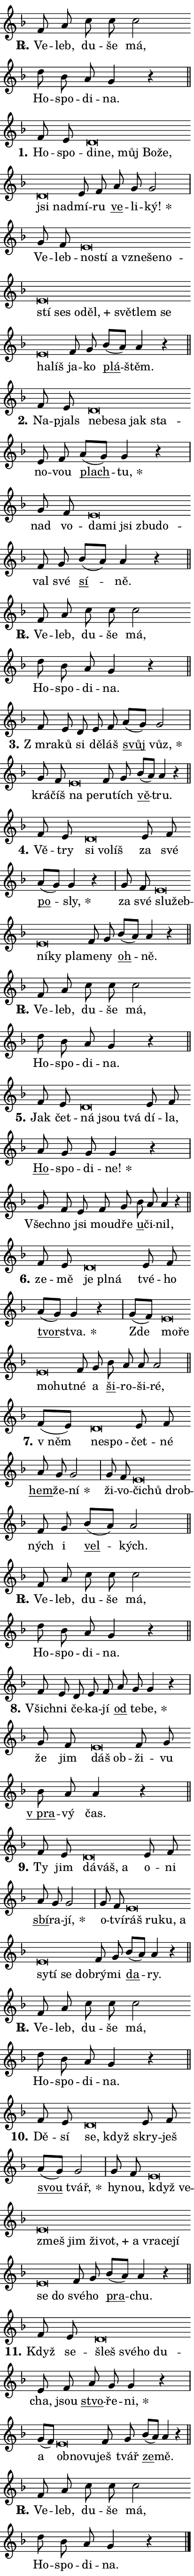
\version "2.24.0"
\header { tagline = "" }
\paper {
  indent = 0\cm
  top-margin = 0\cm
  right-margin = 0.13\cm % to fit lyric hyphens
  bottom-margin = 0\cm
  left-margin = 0\cm
  paper-width = 7\cm
  page-breaking = #ly:one-page-breaking
  system-system-spacing.basic-distance = #11
  score-system-spacing.basic-distance = #11
  ragged-last = ##f
}


%% Author: Thomas Morley
%% https://lists.gnu.org/archive/html/lilypond-user/2020-05/msg00002.html
#(define (line-position grob)
"Returns position of @var[grob} in current system:
   @code{'start}, if at first time-step
   @code{'end}, if at last time-step
   @code{'middle} otherwise
"
  (let* ((col (ly:item-get-column grob))
         (ln (ly:grob-object col 'left-neighbor))
         (rn (ly:grob-object col 'right-neighbor))
         (col-to-check-left (if (ly:grob? ln) ln col))
         (col-to-check-right (if (ly:grob? rn) rn col))
         (break-dir-left
           (and
             (ly:grob-property col-to-check-left 'non-musical #f)
             (ly:item-break-dir col-to-check-left)))
         (break-dir-right
           (and
             (ly:grob-property col-to-check-right 'non-musical #f)
             (ly:item-break-dir col-to-check-right))))
        (cond ((eqv? 1 break-dir-left) 'start)
              ((eqv? -1 break-dir-right) 'end)
              (else 'middle))))

#(define (tranparent-at-line-position vctor)
  (lambda (grob)
  "Relying on @code{line-position} select the relevant enry from @var{vctor}.
Used to determine transparency,"
    (case (line-position grob)
      ((end) (not (vector-ref vctor 0)))
      ((middle) (not (vector-ref vctor 1)))
      ((start) (not (vector-ref vctor 2))))))

noteHeadBreakVisibility =
#(define-music-function (break-visibility)(vector?)
"Makes @code{NoteHead}s transparent relying on @var{break-visibility}"
#{
  \override NoteHead.transparent =
    #(tranparent-at-line-position break-visibility)
#})

#(define delete-ledgers-for-transparent-note-heads
  (lambda (grob)
    "Reads whether a @code{NoteHead} is transparent.
If so this @code{NoteHead} is removed from @code{'note-heads} from
@var{grob}, which is supposed to be @code{LedgerLineSpanner}.
As a result ledgers are not printed for this @code{NoteHead}"
    (let* ((nhds-array (ly:grob-object grob 'note-heads))
           (nhds-list
             (if (ly:grob-array? nhds-array)
                 (ly:grob-array->list nhds-array)
                 '()))
           ;; Relies on the transparent-property being done before
           ;; Staff.LedgerLineSpanner.after-line-breaking is executed.
           ;; This is fragile ...
           (to-keep
             (remove
               (lambda (nhd)
                 (ly:grob-property nhd 'transparent #f))
               nhds-list)))
      ;; TODO find a better method to iterate over grob-arrays, similiar
      ;; to filter/remove etc for lists
      ;; For now rebuilt from scratch
      (set! (ly:grob-object grob 'note-heads)  '())
      (for-each
        (lambda (nhd)
          (ly:pointer-group-interface::add-grob grob 'note-heads nhd))
        to-keep))))

squashNotes = {
  \override NoteHead.X-extent = #'(-0.2 . 0.2)
  \override NoteHead.Y-extent = #'(-0.75 . 0)
  \override NoteHead.stencil =
    #(lambda (grob)
       (let ((pos (ly:grob-property grob 'staff-position)))
         (begin
           (if (< pos -7) (display "ERROR: Lower brevis then expected\n") (display ""))
           (if (<= pos -6) ly:text-interface::print ly:note-head::print))))
}
unSquashNotes = {
  \revert NoteHead.X-extent
  \revert NoteHead.Y-extent
  \revert NoteHead.stencil
}

hideNotes = \noteHeadBreakVisibility #begin-of-line-visible
unHideNotes = \noteHeadBreakVisibility #all-visible

% work-around for resetting accidentals
% https://lilypond.org/doc/v2.23/Documentation/notation/displaying-rhythms#unmetered-music
cadenzaMeasure = {
  \cadenzaOff
  \partial 1024 s1024
  \cadenzaOn
}

#(define-markup-command (accent layout props text) (markup?)
  "Underline accented syllable"
  (interpret-markup layout props
    #{\markup \override #'(offset . 4.3) \underline { #text }#}))

responsum = \markup \concat {
  "R" \hspace #-1.05 \path #0.1 #'((moveto 0 0.07) (lineto 0.9 0.8)) \hspace #0.05 "."
}

spaceSize = #0.6828661417322834 % exact space size for TeX Gyre Schola

\layout {
  \context {
    \Staff
    \remove "Time_signature_engraver"
    \override LedgerLineSpanner.after-line-breaking = #delete-ledgers-for-transparent-note-heads
  }
  \context {
    \Lyrics {
      \override LyricSpace.minimum-distance = \spaceSize
      \override LyricText.font-name = #"TeX Gyre Schola"
      \override LyricText.font-size = 1
      \override StanzaNumber.font-name = #"TeX Gyre Schola Bold"
      \override StanzaNumber.font-size = 1
    }
  }
  \context {
    \Score 
    \override NoteHead.text =
      #(lambda (grob) 
        (let ((pos (ly:grob-property grob 'staff-position)))
          #{\markup {
            \combine
              \halign #-0.55 \raise #(if (= pos -6) 0 0.5) \override #'(thickness . 2) \draw-line #'(3.2 . 0)
              \musicglyph "noteheads.sM1"
          }#}))
  }
}

% magnetic-lyrics.ily
%
%   written by
%     Jean Abou Samra <jean@abou-samra.fr>
%     Werner Lemberg <wl@gnu.org>
%
%   adapted by
%     Jiri Hon <jiri.hon@gmail.com>
%
% Version 2022-Apr-15

% https://www.mail-archive.com/lilypond-user@gnu.org/msg149350.html

#(define (Left_hyphen_pointer_engraver context)
   "Collect syllable-hyphen-syllable occurrences in lyrics and store
them in properties.  This engraver only looks to the left.  For
example, if the lyrics input is @code{foo -- bar}, it does the
following.

@itemize @bullet
@item
Set the @code{text} property of the @code{LyricHyphen} grob between
@q{foo} and @q{bar} to @code{foo}.

@item
Set the @code{left-hyphen} property of the @code{LyricText} grob with
text @q{foo} to the @code{LyricHyphen} grob between @q{foo} and
@q{bar}.
@end itemize

Use this auxiliary engraver in combination with the
@code{lyric-@/text::@/apply-@/magnetic-@/offset!} hook."
   (let ((hyphen #f)
         (text #f))
     (make-engraver
      (acknowledgers
       ((lyric-syllable-interface engraver grob source-engraver)
        (set! text grob)))
      (end-acknowledgers
       ((lyric-hyphen-interface engraver grob source-engraver)
        ;(when (not (grob::has-interface grob 'lyric-space-interface))
          (set! hyphen grob)));)
      ((stop-translation-timestep engraver)
       (when (and text hyphen)
         (ly:grob-set-object! text 'left-hyphen hyphen))
       (set! text #f)
       (set! hyphen #f)))))

#(define (lyric-text::apply-magnetic-offset! grob)
   "If the space between two syllables is less than the value in
property @code{LyricText@/.details@/.squash-threshold}, move the right
syllable to the left so that it gets concatenated with the left
syllable.

Use this function as a hook for
@code{LyricText@/.after-@/line-@/breaking} if the
@code{Left_@/hyphen_@/pointer_@/engraver} is active."
   (let ((hyphen (ly:grob-object grob 'left-hyphen #f)))
     (when hyphen
       (let ((left-text (ly:spanner-bound hyphen LEFT)))
         (when (grob::has-interface left-text 'lyric-syllable-interface)
           (let* ((common (ly:grob-common-refpoint grob left-text X))
                  (this-x-ext (ly:grob-extent grob common X))
                  (left-x-ext
                   (begin
                     ;; Trigger magnetism for left-text.
                     (ly:grob-property left-text 'after-line-breaking)
                     (ly:grob-extent left-text common X)))
                  ;; `delta` is the gap width between two syllables.
                  (delta (- (interval-start this-x-ext)
                            (interval-end left-x-ext)))
                  (details (ly:grob-property grob 'details))
                  (threshold (assoc-get 'squash-threshold details 0.2)))
             (when (< delta threshold)
               (let* (;; We have to manipulate the input text so that
                      ;; ligatures crossing syllable boundaries are not
                      ;; disabled.  For languages based on the Latin
                      ;; script this is essentially a beautification.
                      ;; However, for non-Western scripts it can be a
                      ;; necessity.
                      (lt (ly:grob-property left-text 'text))
                      (rt (ly:grob-property grob 'text))
                      (is-space (grob::has-interface hyphen 'lyric-space-interface))
                      (space (if is-space " " ""))
                      (extra-delta (if is-space spaceSize 0))
                      ;; Append new syllable.
                      (ltrt-space (if (and (string? lt) (string? rt))
                                (string-append lt space rt)
                                (make-concat-markup (list lt space rt))))
                      ;; Right-align `ltrt` to the right side.
                      (ltrt-space-markup (grob-interpret-markup
                               grob
                               (make-translate-markup
                                (cons (interval-length this-x-ext) 0)
                                (make-right-align-markup ltrt-space)))))
                 (begin
                   ;; Don't print `left-text`.
                   (ly:grob-set-property! left-text 'stencil #f)
                   ;; Set text and stencil (which holds all collected
                   ;; syllables so far) and shift it to the left.
                   (ly:grob-set-property! grob 'text ltrt-space)
                   (ly:grob-set-property! grob 'stencil ltrt-space-markup)
                   (ly:grob-translate-axis! grob (- (- delta extra-delta)) X))))))))))


#(define (lyric-hyphen::displace-bounds-first grob)
   ;; Make very sure this callback isn't triggered too early.
   (let ((left (ly:spanner-bound grob LEFT))
         (right (ly:spanner-bound grob RIGHT)))
     (ly:grob-property left 'after-line-breaking)
     (ly:grob-property right 'after-line-breaking)
     (ly:lyric-hyphen::print grob)))

squashThreshold = #0.4

\layout {
  \context {
    \Lyrics
    \consists #Left_hyphen_pointer_engraver
    \override LyricText.after-line-breaking =
      #lyric-text::apply-magnetic-offset!
    \override LyricHyphen.stencil = #lyric-hyphen::displace-bounds-first
    \override LyricText.details.squash-threshold = \squashThreshold
    \override LyricHyphen.minimum-distance = 0
    \override LyricHyphen.minimum-length = \squashThreshold
  }
}

squashText = \override LyricText.details.squash-threshold = 9999
unSquashText = \override LyricText.details.squash-threshold = \squashThreshold

leftText = \override LyricText.self-alignment-X = #LEFT
unLeftText = \revert LyricText.self-alignment-X

starOffset = #(lambda (grob) 
                (let ((x_offset (ly:self-alignment-interface::aligned-on-x-parent grob)))
                  (if (= x_offset 0) 0 (+ x_offset 1.2))))

star = #(define-music-function (syllable)(string?)
"Append star separator at the end of a syllable"
#{
  \once \override LyricText.X-offset = #starOffset
  \lyricmode { \markup {
    #syllable
    \override #'((font-name . "TeX Gyre Schola Bold")) \hspace #0.2 \lower #0.65 \larger "*"
  } }
#})

starAccent = #(define-music-function (syllable)(string?)
"Append star separator at the end of a syllable and make accent"
#{
  \once \override LyricText.X-offset = #starOffset
  \lyricmode { \markup {
    \accent #syllable
    \override #'((font-name . "TeX Gyre Schola Bold")) \hspace #0.2 \lower #0.65 \larger "*"
  } }
#})

breath = #(define-music-function (syllable)(string?)
"Append breathing indicator at the end of a syllable"
#{
  \lyricmode { \markup { #syllable "+" } }
#})

optionalBreath = #(define-music-function (syllable)(string?)
"Append optional breathing indicator at the end of a syllable"
#{
  \lyricmode { \markup { #syllable "(+)" } }
#})


\score {
    <<
        \new Voice = "melody" { \cadenzaOn \key f \major \relative { f'8 a c c c2 \bar "" d8 bes a g4 r \cadenzaMeasure \bar "||" \break } }
        \new Lyrics \lyricsto "melody" { \lyricmode { \set stanza = \responsum
Ve -- leb, du -- še má, Ho -- spo -- di -- na. } }
    >>
    \layout {}
}

\score {
    <<
        \new Voice = "melody" { \cadenzaOn \key f \major \relative { f'8 e \squashNotes d\breve*1/16 \hideNotes \breve*1/16 \bar "" \breve*1/16 \bar "" \breve*1/16 \bar "" \breve*1/16 \bar "" \breve*1/16 \breve*1/16 \bar "" \unHideNotes \unSquashNotes e8 f \bar "" a g g2 \cadenzaMeasure \bar "|" g8 f \squashNotes e\breve*1/16 \hideNotes \breve*1/16 \bar "" \breve*1/16 \bar "" \breve*1/16 \bar "" \breve*1/16 \bar "" \breve*1/16 \bar "" \breve*1/16 \bar "" \breve*1/16 \bar "" \breve*1/16 \bar "" \breve*1/16 \bar "" \breve*1/16 \bar "" \breve*1/16 \bar "" \breve*1/16 \bar "" \breve*1/16 \breve*1/16 \bar "" \unHideNotes \unSquashNotes f8 g \bar "" bes[( a)] a4 r \cadenzaMeasure \bar "||" \break } }
        \new Lyrics \lyricsto "melody" { \lyricmode { \set stanza = "1."
Ho -- spo -- \leftText di -- \squashText ne, můj Bo -- že, jsi nad -- \unLeftText \unSquashText mí -- ru \markup \accent ve -- li -- \star ký! Ve -- leb -- \leftText no -- \squashText stí a vzne -- še -- no -- stí ses o -- \breath "děl," svě -- tlem se ha -- líš \unLeftText \unSquashText ja -- ko \markup \accent plá -- štěm. } }
    >>
    \layout {}
}

\score {
    <<
        \new Voice = "melody" { \cadenzaOn \key f \major \relative { f'8 e \squashNotes d\breve*1/16 \hideNotes \breve*1/16 \bar "" \breve*1/16 \bar "" \breve*1/16 \breve*1/16 \bar "" \unHideNotes \unSquashNotes e8 f \bar "" a[( g)] g4 r \cadenzaMeasure \bar "|" g8 f \squashNotes e\breve*1/16 \hideNotes \breve*1/16 \bar "" \breve*1/16 \bar "" \breve*1/16 \breve*1/16 \bar "" \unHideNotes \unSquashNotes f8 g \bar "" bes[( a)] a4 r \cadenzaMeasure \bar "||" \break } }
        \new Lyrics \lyricsto "melody" { \lyricmode { \set stanza = "2."
Na -- pjals \leftText ne -- \squashText be -- sa jak sta -- \unLeftText \unSquashText no -- vou \markup \accent plach -- \star tu, nad vo -- \leftText da -- \squashText mi jsi zbu -- do -- \unLeftText \unSquashText val své \markup \accent sí -- ně. } }
    >>
    \layout {}
}

\score {
    <<
        \new Voice = "melody" { \cadenzaOn \key f \major \relative { f'8 a c c c2 \bar "" d8 bes a g4 r \cadenzaMeasure \bar "||" \break } }
        \new Lyrics \lyricsto "melody" { \lyricmode { \set stanza = \responsum
Ve -- leb, du -- še má, Ho -- spo -- di -- na. } }
    >>
    \layout {}
}

\score {
    <<
        \new Voice = "melody" { \cadenzaOn \key f \major \relative { f'8 e d e8 f \bar "" a[( g)] g2 \cadenzaMeasure \bar "|" g8 f \squashNotes e\breve*1/16 \hideNotes \breve*1/16 \bar "" \unHideNotes \unSquashNotes f8 g \bar "" bes[( a)] a4 r \cadenzaMeasure \bar "||" \break } }
        \new Lyrics \lyricsto "melody" { \lyricmode { \set stanza = "3."
"Z mra" -- ků si dě -- láš \markup \accent svůj \star vůz, krá -- číš \leftText na \squashText pe -- \unLeftText \unSquashText ru -- tích \markup \accent vě -- tru. } }
    >>
    \layout {}
}

\score {
    <<
        \new Voice = "melody" { \cadenzaOn \key f \major \relative { f'8 e \squashNotes d\breve*1/16 \hideNotes \breve*1/16 \breve*1/16 \bar "" \unHideNotes \unSquashNotes e8 f \bar "" a[( g)] g4 r \cadenzaMeasure \bar "|" g8 f \squashNotes e\breve*1/16 \hideNotes \breve*1/16 \bar "" \breve*1/16 \bar "" \breve*1/16 \breve*1/16 \bar "" \unHideNotes \unSquashNotes f8 g \bar "" bes[( a)] a4 r \cadenzaMeasure \bar "||" \break } }
        \new Lyrics \lyricsto "melody" { \lyricmode { \set stanza = "4."
Vě -- try \leftText si \squashText vo -- líš \unLeftText \unSquashText za své \markup \accent po -- \star sly, za své \leftText slu -- \squashText žeb -- ní -- ky pla -- \unLeftText \unSquashText me -- ny \markup \accent oh -- ně. } }
    >>
    \layout {}
}

\score {
    <<
        \new Voice = "melody" { \cadenzaOn \key f \major \relative { f'8 a c c c2 \bar "" d8 bes a g4 r \cadenzaMeasure \bar "||" \break } }
        \new Lyrics \lyricsto "melody" { \lyricmode { \set stanza = \responsum
Ve -- leb, du -- še má, Ho -- spo -- di -- na. } }
    >>
    \layout {}
}

\score {
    <<
        \new Voice = "melody" { \cadenzaOn \key f \major \relative { f'8 e \squashNotes d\breve*1/16 \hideNotes \breve*1/16 \breve*1/16 \bar "" \unHideNotes \unSquashNotes e8 f \bar "" a g g g4 r \cadenzaMeasure \bar "|" g8 f e f8 g \bar "" bes a a4 r \cadenzaMeasure \bar "||" \break } }
        \new Lyrics \lyricsto "melody" { \lyricmode { \set stanza = "5."
Jak čet -- \leftText ná \squashText jsou tvá \unLeftText \unSquashText dí -- la, \markup \accent Ho -- spo -- di -- \star ne! Všech -- no jsi mou -- dře \markup \accent u -- či -- nil, } }
    >>
    \layout {}
}

\score {
    <<
        \new Voice = "melody" { \cadenzaOn \key f \major \relative { f'8 e \squashNotes d\breve*1/16 \hideNotes \breve*1/16 \breve*1/16 \bar "" \unHideNotes \unSquashNotes e8 f \bar "" a[( g)] g4 r \cadenzaMeasure \bar "|" g8[( f)] \squashNotes e\breve*1/16 \hideNotes \breve*1/16 \bar "" \breve*1/16 \breve*1/16 \bar "" \unHideNotes \unSquashNotes f8 g \bar "" bes a a a2 \cadenzaMeasure \bar "||" \break } }
        \new Lyrics \lyricsto "melody" { \lyricmode { \set stanza = "6."
ze -- mě \leftText je \squashText pl -- ná \unLeftText \unSquashText tvé -- ho \markup \accent tvor -- \star stva. Zde \leftText mo -- \squashText ře mo -- hut -- \unLeftText \unSquashText né a \markup \accent ši -- ro -- ši -- ré, } }
    >>
    \layout {}
}

\score {
    <<
        \new Voice = "melody" { \cadenzaOn \key f \major \relative { f'8[( e)] \squashNotes d\breve*1/16 \hideNotes \breve*1/16 \bar "" \unHideNotes \unSquashNotes e8 f \bar "" a g g2 \cadenzaMeasure \bar "|" g8 f \squashNotes e\breve*1/16 \hideNotes \breve*1/16 \breve*1/16 \bar "" \unHideNotes \unSquashNotes f8 g \bar "" bes[( a)] a2 \cadenzaMeasure \bar "||" \break } }
        \new Lyrics \lyricsto "melody" { \lyricmode { \set stanza = "7."
"v něm" \leftText ne -- \squashText spo -- \unLeftText \unSquashText čet -- né \markup \accent hem -- že -- \star ní ži -- vo -- \leftText či -- \squashText chů drob -- \unLeftText \unSquashText ných i \markup \accent vel -- kých. } }
    >>
    \layout {}
}

\score {
    <<
        \new Voice = "melody" { \cadenzaOn \key f \major \relative { f'8 a c c c2 \bar "" d8 bes a g4 r \cadenzaMeasure \bar "||" \break } }
        \new Lyrics \lyricsto "melody" { \lyricmode { \set stanza = \responsum
Ve -- leb, du -- še má, Ho -- spo -- di -- na. } }
    >>
    \layout {}
}

\score {
    <<
        \new Voice = "melody" { \cadenzaOn \key f \major \relative { f'8 e d e8 f \bar "" a g g4 r \cadenzaMeasure \bar "|" g8 f \squashNotes e\breve*1/16 \hideNotes \breve*1/16 \bar "" \unHideNotes \unSquashNotes f8 g \bar "" bes a a4 r \cadenzaMeasure \bar "||" \break } }
        \new Lyrics \lyricsto "melody" { \lyricmode { \set stanza = "8."
Všich -- ni če -- ka -- jí \markup \accent od te -- \star be, že jim \leftText dáš \squashText ob -- \unLeftText \unSquashText ži -- vu \markup \accent "v pra" -- vý čas. } }
    >>
    \layout {}
}

\score {
    <<
        \new Voice = "melody" { \cadenzaOn \key f \major \relative { f'8 e \squashNotes d\breve*1/16 \hideNotes \breve*1/16 \breve*1/16 \bar "" \unHideNotes \unSquashNotes e8 f \bar "" a g g2 \cadenzaMeasure \bar "|" g8 f \squashNotes e\breve*1/16 \hideNotes \breve*1/16 \bar "" \breve*1/16 \bar "" \breve*1/16 \bar "" \breve*1/16 \bar "" \breve*1/16 \bar "" \breve*1/16 \breve*1/16 \bar "" \unHideNotes \unSquashNotes f8 g \bar "" bes[( a)] a4 r \cadenzaMeasure \bar "||" \break } }
        \new Lyrics \lyricsto "melody" { \lyricmode { \set stanza = "9."
Ty jim \leftText dá -- \squashText váš, a \unLeftText \unSquashText o -- ni \markup \accent sbí -- ra -- \star jí, o -- tví -- \leftText ráš \squashText ru -- ku, a sy -- tí se do -- \unLeftText \unSquashText brý -- mi \markup \accent da -- ry. } }
    >>
    \layout {}
}

\score {
    <<
        \new Voice = "melody" { \cadenzaOn \key f \major \relative { f'8 a c c c2 \bar "" d8 bes a g4 r \cadenzaMeasure \bar "||" \break } }
        \new Lyrics \lyricsto "melody" { \lyricmode { \set stanza = \responsum
Ve -- leb, du -- še má, Ho -- spo -- di -- na. } }
    >>
    \layout {}
}

\score {
    <<
        \new Voice = "melody" { \cadenzaOn \key f \major \relative { f'8 e \squashNotes d\breve*1/16 \hideNotes \breve*1/16 \bar "" \unHideNotes \unSquashNotes e8 f \bar "" a[( g)] g2 \cadenzaMeasure \bar "|" g8 f \squashNotes e\breve*1/16 \hideNotes \breve*1/16 \bar "" \breve*1/16 \bar "" \breve*1/16 \bar "" \breve*1/16 \bar "" \breve*1/16 \bar "" \breve*1/16 \bar "" \breve*1/16 \bar "" \breve*1/16 \bar "" \breve*1/16 \bar "" \breve*1/16 \breve*1/16 \bar "" \unHideNotes \unSquashNotes f8 g \bar "" bes[( a)] a4 r \cadenzaMeasure \bar "||" \break } }
        \new Lyrics \lyricsto "melody" { \lyricmode { \set stanza = "10."
Dě -- sí \leftText se, \squashText když \unLeftText \unSquashText skry -- ješ \markup \accent svou \star tvář, hy -- nou, \leftText když \squashText ve -- zmeš jim ži -- \breath "vot," a vra -- ce -- jí se do \unLeftText \unSquashText své -- ho \markup \accent pra -- chu. } }
    >>
    \layout {}
}

\score {
    <<
        \new Voice = "melody" { \cadenzaOn \key f \major \relative { f'8 e \squashNotes d\breve*1/16 \hideNotes \breve*1/16 \bar "" \breve*1/16 \breve*1/16 \bar "" \unHideNotes \unSquashNotes e8 f \bar "" a g g4 r \cadenzaMeasure \bar "|" g8[( f)] \squashNotes e\breve*1/16 \hideNotes \breve*1/16 \breve*1/16 \bar "" \unHideNotes \unSquashNotes f8 g \bar "" bes[( a)] a4 r \cadenzaMeasure \bar "||" \break } }
        \new Lyrics \lyricsto "melody" { \lyricmode { \set stanza = "11."
Když se -- \leftText šleš \squashText své -- ho du -- \unLeftText \unSquashText cha, jsou \markup \accent stvo -- ře -- \star ni, a \leftText ob -- \squashText no -- vu -- \unLeftText \unSquashText ješ tvář \markup \accent ze -- mě. } }
    >>
    \layout {}
}

\score {
    <<
        \new Voice = "melody" { \cadenzaOn \key f \major \relative { f'8 a c c c2 \bar "" d8 bes a g4 r \cadenzaMeasure \bar "||" \break } \bar "|." }
        \new Lyrics \lyricsto "melody" { \lyricmode { \set stanza = \responsum
Ve -- leb, du -- še má, Ho -- spo -- di -- na. } }
    >>
    \layout {}
}
